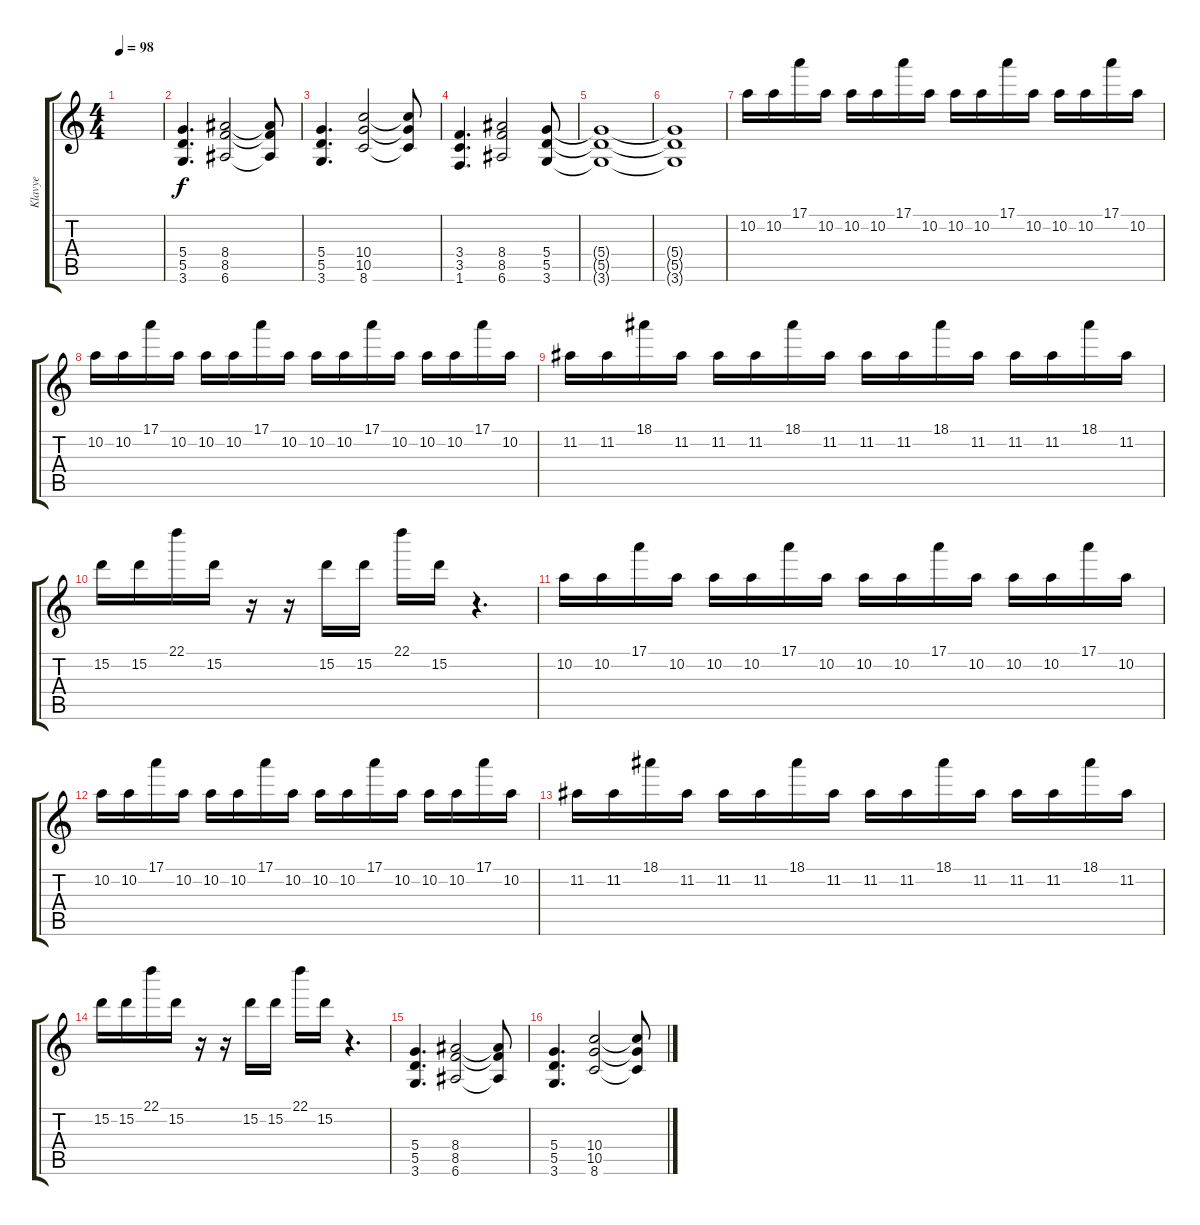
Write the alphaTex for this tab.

\track ("Klavye" "Klavye") {instrument banjo}
\staff {score tabs}
\tuning (E4 B3 G3 D3 A2 E2) {hide}
\displaytranspose 12
\ts (4 4)
\tempo 98
\clef g2
\ks c
|
(5.4 5.5 3.6).4{d instrument pad2warm} (8.4 8.5 6.6).2 (8.4{t} 8.5{t} 6.6{t}).8 |
(5.4 5.5 3.6).4{d} (10.4 10.5 8.6).2 (10.4{t} 10.5{t} 8.6{t}).8 |
(3.4 3.5 1.6).4{d} (8.4 8.5 6.6).2 (5.4 5.5 3.6).8 |
(5.4{t} 5.5{t} 3.6{t}).1 |
(5.4{t} 5.5{t} 3.6{t}).1 |
10.2.16{volume 8 instrument electricgrandpiano} 10.2.16 17.1.16 10.2.16 10.2.16 10.2.16 17.1.16 10.2.16 10.2.16 10.2.16 17.1.16 10.2.16 10.2.16 10.2.16 17.1.16 10.2.16 |
10.2.16 10.2.16 17.1.16 10.2.16 10.2.16 10.2.16 17.1.16 10.2.16 10.2.16 10.2.16 17.1.16 10.2.16 10.2.16 10.2.16 17.1.16 10.2.16 |
11.2.16 11.2.16 18.1.16 11.2.16 11.2.16 11.2.16 18.1.16 11.2.16 11.2.16 11.2.16 18.1.16 11.2.16 11.2.16 11.2.16 18.1.16 11.2.16 |
15.2.16 15.2.16 22.1.16 15.2.16 r.16 r.16 15.2.16 15.2.16 22.1.16 15.2.16 r.4{d} |
10.2.16 10.2.16 17.1.16 10.2.16 10.2.16 10.2.16 17.1.16 10.2.16 10.2.16 10.2.16 17.1.16 10.2.16 10.2.16 10.2.16 17.1.16 10.2.16 |
10.2.16 10.2.16 17.1.16 10.2.16 10.2.16 10.2.16 17.1.16 10.2.16 10.2.16 10.2.16 17.1.16 10.2.16 10.2.16 10.2.16 17.1.16 10.2.16 |
11.2.16 11.2.16 18.1.16 11.2.16 11.2.16 11.2.16 18.1.16 11.2.16 11.2.16 11.2.16 18.1.16 11.2.16 11.2.16 11.2.16 18.1.16 11.2.16 |
15.2.16 15.2.16 22.1.16 15.2.16 r.16 r.16 15.2.16 15.2.16 22.1.16 15.2.16 r.4{d} |
(5.4 5.5 3.6).4{d instrument pad2warm} (8.4 8.5 6.6).2 (8.4{t} 8.5{t} 6.6{t}).8 |
(5.4 5.5 3.6).4{d} (10.4 10.5 8.6).2 (10.4{t} 10.5{t} 8.6{t}).8
